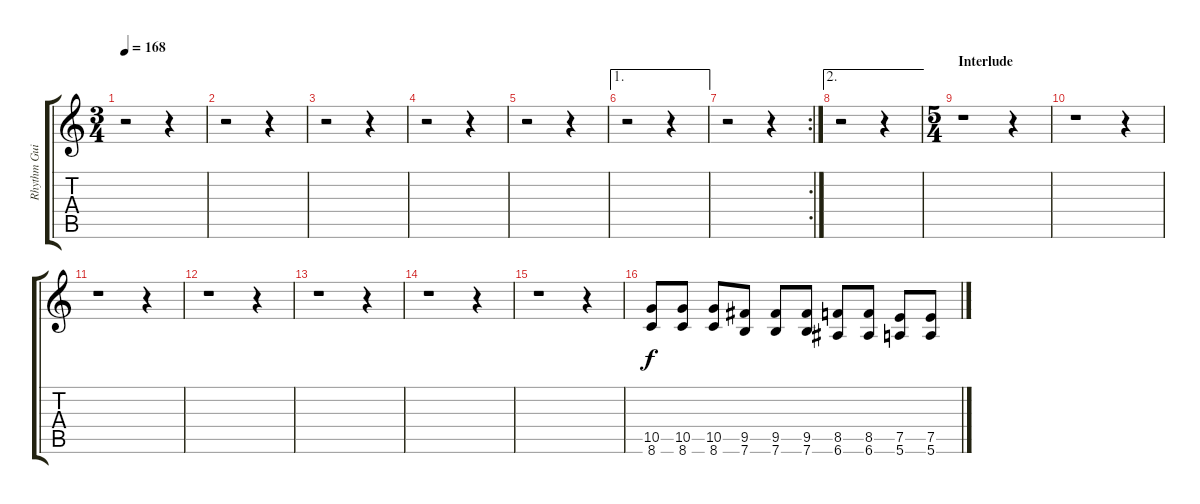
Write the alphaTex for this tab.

\track ("Rhythm Guitar" "Rhythm Gui") {instrument distortionguitar}
\staff {score tabs}
\tuning (E4 B3 G3 D3 A2 E2) {hide}
\ts (3 4)
\tempo 168
\clef g2
\ks c
r.2{dy f} r.4 |
r.2 r.4 |
r.2 r.4 |
r.2 r.4 |
r.2 r.4 |
\ae 1
r.2 r.4 |
\rc 2
r.2 r.4 |
\ae 2
r.2 r.4 |
\ts (5 4)
\section ("" "Interlude")
r.1 r.4 |
r.1 r.4 |
r.1 r.4 |
r.1 r.4 |
r.1 r.4 |
r.1 r.4 |
r.1 r.4 |
(10.5 8.6).8 (10.5 8.6).8 (10.5 8.6).8 (9.5 7.6).8 (9.5 7.6).8 (9.5 7.6).8 (8.5 6.6).8 (8.5 6.6).8 (7.5 5.6).8 (7.5 5.6).8
